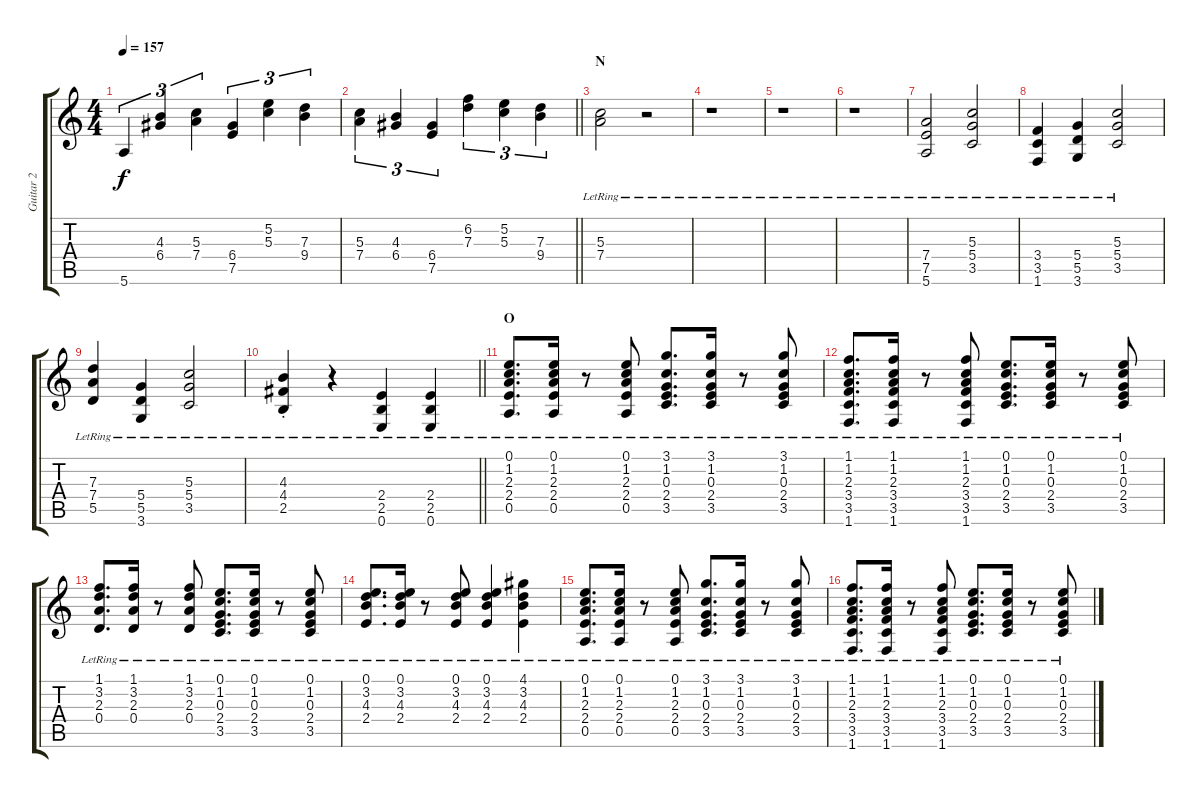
\track ("Guitar 2" "Guitar 2") {instrument distortionguitar}
\staff {score tabs}
\tuning (E4 B3 G3 D3 A2 E2) {hide}
\ts (4 4)
\tempo 157
\clef g2
\ks c
5.6.4{tu (3 2) dy f} (4.3 6.4).4{tu (3 2)} (5.3 7.4).4{tu (3 2)} (6.4 7.5).4{tu (3 2)} (5.2 5.3).4{tu (3 2)} (7.3 9.4).4{tu (3 2)} |
\barLineRight lightlight
(5.3 7.4).4{tu (3 2)} (4.3 6.4).4{tu (3 2)} (6.4 7.5).4{tu (3 2)} (6.2 7.3).4{tu (3 2)} (5.2 5.3).4{tu (3 2)} (7.3 9.4).4{tu (3 2)} |
\section ("" "N")
(5.3{lr} 7.4{lr}).2 r.2 |
r.1 |
r.1 |
r.1 |
(7.4{lr} 7.5{lr} 5.6{lr}).2 (5.3{lr} 5.4{lr} 3.5{lr}).2 |
(3.4{lr} 3.5{lr} 1.6{lr}).4 (5.4{lr} 5.5{lr} 3.6{lr}).4 (5.3{lr} 5.4{lr} 3.5{lr}).2 |
(7.3{lr} 7.4{lr} 5.5{lr}).4 (5.4{lr} 5.5{lr} 3.6{lr}).4 (5.3{lr} 5.4{lr} 3.5{lr}).2 |
\barLineRight lightlight
(4.3{st lr} 4.4{st lr} 2.5{st lr}).4 r.4 (2.4{lr} 2.5{lr} 0.6{lr}).4 (2.4{lr} 2.5{lr} 0.6{lr}).4 |
\section ("" "O")
(0.1{lr} 1.2{lr} 2.3{lr} 2.4{lr} 0.5{lr}).8{d} (0.1{lr} 1.2{lr} 2.3{lr} 2.4{lr} 0.5{lr}).16 r.8 (0.1{lr} 1.2{lr} 2.3{lr} 2.4{lr} 0.5{lr}).8 (3.1{lr} 1.2{lr} 0.3{lr} 2.4{lr} 3.5{lr}).8{d} (3.1{lr} 1.2{lr} 0.3{lr} 2.4{lr} 3.5{lr}).16 r.8 (3.1{lr} 1.2{lr} 0.3{lr} 2.4{lr} 3.5{lr}).8 |
(1.1{lr} 1.2{lr} 2.3{lr} 3.4{lr} 3.5{lr} 1.6{lr}).8{d} (1.1{lr} 1.2{lr} 2.3{lr} 3.4{lr} 3.5{lr} 1.6{lr}).16 r.8 (1.1{lr} 1.2{lr} 2.3{lr} 3.4{lr} 3.5{lr} 1.6{lr}).8 (0.1{lr} 1.2{lr} 0.3{lr} 2.4{lr} 3.5{lr}).8{d} (0.1{lr} 1.2{lr} 0.3{lr} 2.4{lr} 3.5{lr}).16 r.8 (0.1{lr} 1.2{lr} 0.3{lr} 2.4{lr} 3.5{lr}).8 |
(1.1{lr} 3.2{lr} 2.3{lr} 0.4{lr}).8{d} (1.1{lr} 3.2{lr} 2.3{lr} 0.4{lr}).16 r.8 (1.1{lr} 3.2{lr} 2.3{lr} 0.4{lr}).8 (0.1{lr} 1.2{lr} 0.3{lr} 2.4{lr} 3.5{lr}).8{d} (0.1{lr} 1.2{lr} 0.3{lr} 2.4{lr} 3.5{lr}).16 r.8 (0.1{lr} 1.2{lr} 0.3{lr} 2.4{lr} 3.5{lr}).8 |
(0.1{lr} 3.2{lr} 4.3{lr} 2.4{lr}).8{d} (0.1{lr} 3.2{lr} 4.3{lr} 2.4{lr}).16 r.8 (0.1{lr} 3.2{lr} 4.3{lr} 2.4{lr}).8 (0.1{lr} 3.2{lr} 4.3{lr} 2.4{lr}).4 (4.1{lr} 3.2{lr} 4.3{lr} 2.4{lr}).4 |
(0.1{lr} 1.2{lr} 2.3{lr} 2.4{lr} 0.5{lr}).8{d} (0.1{lr} 1.2{lr} 2.3{lr} 2.4{lr} 0.5{lr}).16 r.8 (0.1{lr} 1.2{lr} 2.3{lr} 2.4{lr} 0.5{lr}).8 (3.1{lr} 1.2{lr} 0.3{lr} 2.4{lr} 3.5{lr}).8{d} (3.1{lr} 1.2{lr} 0.3{lr} 2.4{lr} 3.5{lr}).16 r.8 (3.1{lr} 1.2{lr} 0.3{lr} 2.4{lr} 3.5{lr}).8 |
(1.1{lr} 1.2{lr} 2.3{lr} 3.4{lr} 3.5{lr} 1.6{lr}).8{d} (1.1{lr} 1.2{lr} 2.3{lr} 3.4{lr} 3.5{lr} 1.6{lr}).16 r.8 (1.1{lr} 1.2{lr} 2.3{lr} 3.4{lr} 3.5{lr} 1.6{lr}).8 (0.1{lr} 1.2{lr} 0.3{lr} 2.4{lr} 3.5{lr}).8{d} (0.1{lr} 1.2{lr} 0.3{lr} 2.4{lr} 3.5{lr}).16 r.8 (0.1{lr} 1.2{lr} 0.3{lr} 2.4{lr} 3.5{lr}).8
